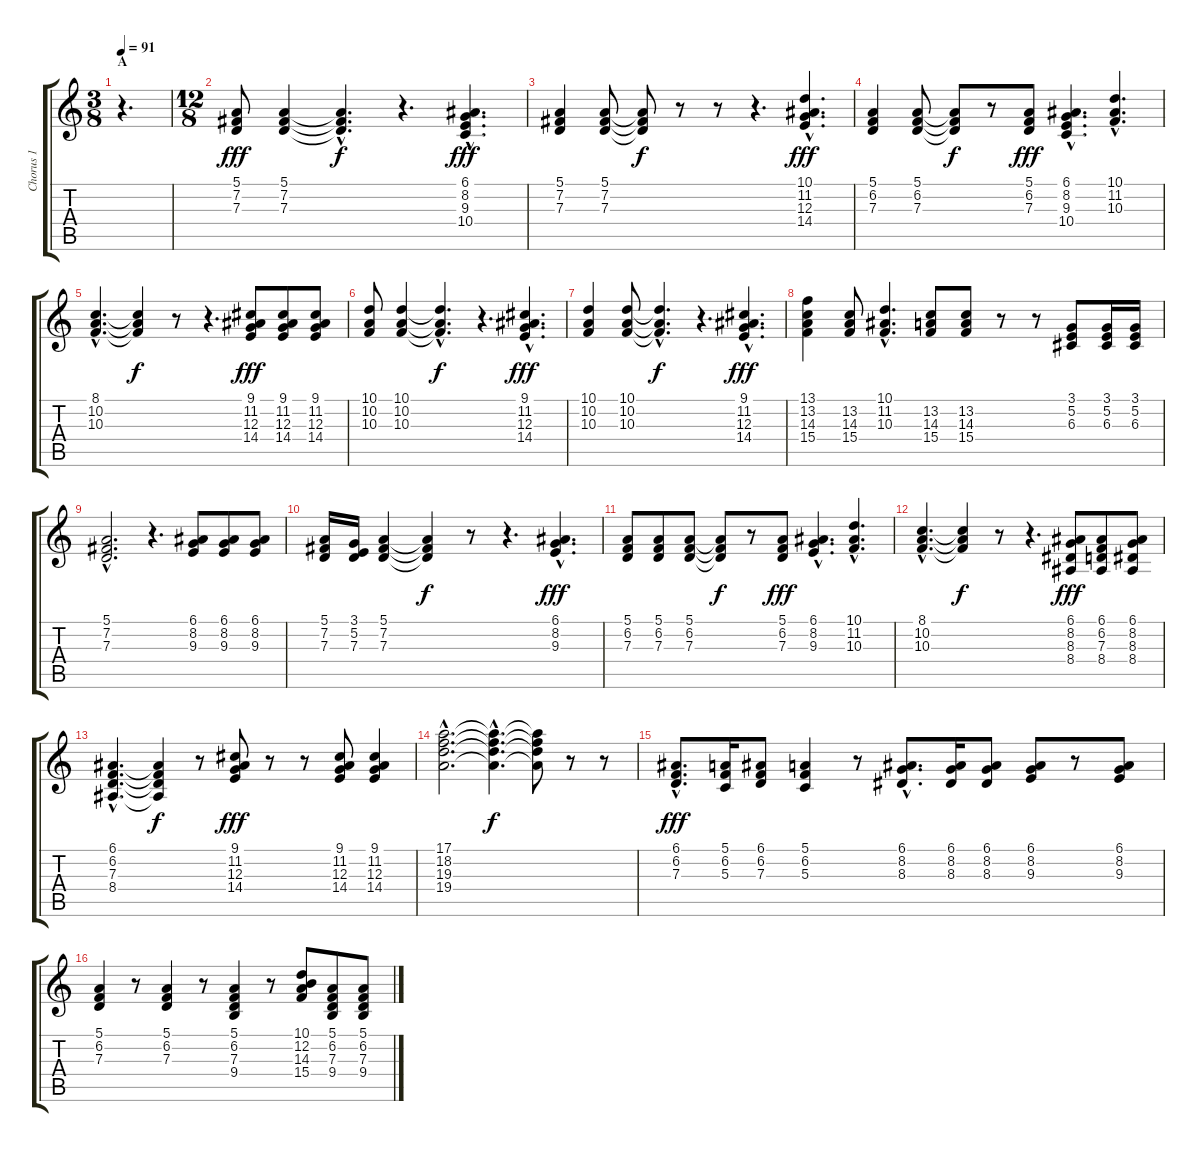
\track ("Chorus 1" "Chorus 1") {instrument synthvoice}
\staff {score tabs}
\tuning (E4 B3 G3 D3 A2 E2) {hide}
\ts (3 8)
\section ("" "A")
\tempo 91
\clef g2
\ks c
r.4{d dy fff instrument synthvoice} |
\ts (12 8)
(5.1 7.2 7.3).8 (5.1 7.2 7.3).4 (5.1{hac t} 7.2{hac t} 7.3{hac t}).4{d dy f} r.4{d} (6.1{hac} 8.2{hac} 9.3{hac} 10.4{hac}).4{d dy fff} |
(5.1 7.2 7.3).4 (5.1 7.2 7.3).8 (5.1{t} 7.2{t} 7.3{t}).8{dy f} r.8 r.8 r.4{d} (10.1{hac} 11.2{hac} 12.3{hac} 14.4{hac}).4{d dy fff} |
(5.1 6.2 7.3).4 (5.1 6.2 7.3).8 (5.1{t} 6.2{t} 7.3{t}).8{dy f} r.8 (5.1 6.2 7.3).8{dy fff} (6.1{hac} 8.2{hac} 9.3{hac} 10.4{hac}).4{d} (10.1{hac} 11.2{hac} 10.3{hac}).4{d} |
(8.1{hac} 10.2{hac} 10.3{hac}).4{d} (8.1{t} 10.2{t} 10.3{t}).4{dy f} r.8 r.4{d} (9.1 11.2 12.3 14.4).8{dy fff} (9.1 11.2 12.3 14.4).8 (9.1 11.2 12.3 14.4).8 |
(10.1 10.2 10.3).8 (10.1 10.2 10.3).4 (10.1{hac t} 10.2{hac t} 10.3{hac t}).4{d dy f} r.4{d} (9.1{hac} 11.2{hac} 12.3{hac} 14.4{hac}).4{d dy fff} |
(10.1 10.2 10.3).4 (10.1 10.2 10.3).8 (10.1{hac t} 10.2{hac t} 10.3{hac t}).4{d dy f} r.4{d} (9.1{hac} 11.2{hac} 12.3{hac} 14.4{hac}).4{d dy fff} |
(13.1 13.2 14.3 15.4).4 (13.2 14.3 15.4).8 (10.1{hac} 11.2{hac} 10.3{hac}).4{d} (13.2 14.3 15.4).8 (13.2 14.3 15.4).8 r.8 r.8 (3.1 5.2 6.3).8 (3.1 5.2 6.3).16 (3.1 5.2 6.3).16 |
(5.1{hac} 7.2{hac} 7.3{hac}).2{d} r.4{d} (6.1 8.2 9.3).8 (6.1 8.2 9.3).8 (6.1 8.2 9.3).8 |
(5.1 7.2 7.3).16 (3.1 5.2 7.3).16 (5.1 7.2 7.3).4 (5.1{t} 7.2{t} 7.3{t}).4{dy f} r.8 r.4{d} (6.1{hac} 8.2{hac} 9.3{hac}).4{d dy fff} |
(5.1 6.2 7.3).8 (5.1 6.2 7.3).8 (5.1 6.2 7.3).8 (5.1{t} 6.2{t} 7.3{t}).8{dy f} r.8 (5.1 6.2 7.3).8{dy fff} (6.1{hac} 8.2{hac} 9.3{hac}).4{d} (10.1{hac} 11.2{hac} 10.3{hac}).4{d} |
(8.1{hac} 10.2{hac} 10.3{hac}).4{d} (8.1{t} 10.2{t} 10.3{t}).4{dy f} r.8 r.4{d} (6.1 8.2 8.3 8.4).8{dy fff} (6.1 6.2 7.3 8.4).8 (6.1 8.2 8.3 8.4).8 |
(6.1{hac} 6.2{hac} 7.3{hac} 8.4{hac}).4{d} (6.1{t} 6.2{t} 7.3{t} 8.4{t}).4{dy f} r.8 (9.1 11.2 12.3 14.4).8{dy fff} r.8 r.8 (9.1 11.2 12.3 14.4).8 (9.1 11.2 12.3 14.4).4 |
(17.1{hac} 18.2{hac} 19.3{hac} 19.4{hac}).2{d} (17.1{hac t} 18.2{hac t} 19.3{hac t} 19.4{hac t}).4{d dy f} (17.1{t} 18.2{t} 19.3{t} 19.4{t}).8 r.8 r.8 |
(6.1{hac} 6.2{hac} 7.3{hac}).8{d dy fff} (5.1 6.2 5.3).16 (6.1 6.2 7.3).8 (5.1 6.2 5.3).4 r.8 (6.1{hac} 8.2{hac} 8.3{hac}).8{d} (6.1 8.2 8.3).16 (6.1 8.2 8.3).8 (6.1 8.2 9.3).8 r.8 (6.1 8.2 9.3).8 |
(5.1 6.2 7.3).4 r.8 (5.1 6.2 7.3).4 r.8 (5.1 6.2 7.3 9.4).4 r.8 (10.1 12.2 14.3 15.4).8 (5.1 6.2 7.3 9.4).8 (5.1 6.2 7.3 9.4).8
